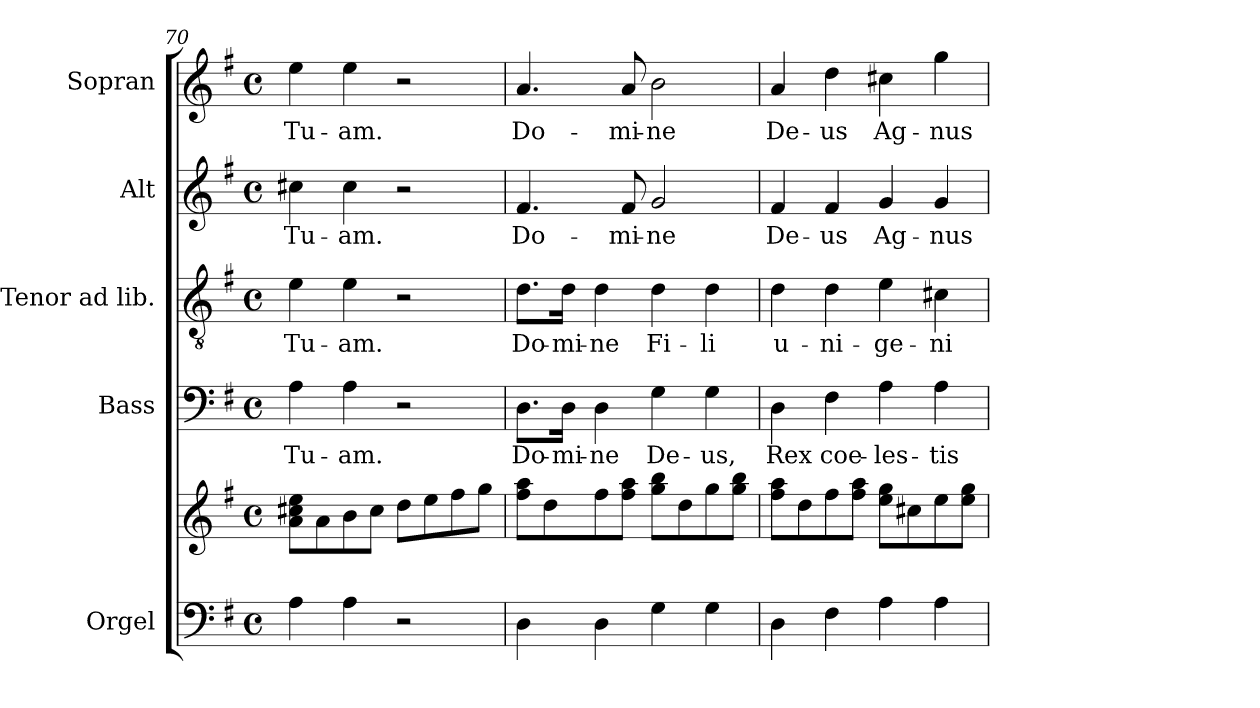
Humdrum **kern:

**kern	**kern	**kern	**text	**kern	**text	**kern	**text	**kern	**text
*part5	*part5	*part4	*part4	*part3	*part3	*part2	*part2	*part1	*part1
*staff6	*staff5	*staff4	*staff4	*staff3	*staff3	*staff2	*staff2	*staff1	*staff1
*I"Orgel	*	*I"Bass	*	*I"Tenor ad lib.	*	*I"Alt	*	*I"Sopran	*
*I'Org.	*	*I'B.	*	*I'T.	*	*I'A.	*	*I'S.	*
!!LO:PB:g=z
*clefF4	*clefG2	*clefF4	*	*clefGv2	*	*clefG2	*	*clefG2	*
*k[f#]	*k[f#]	*k[f#]	*	*k[f#]	*	*k[f#]	*	*k[f#]	*
*G:	*G:	*G:	*	*G:	*	*G:	*	*G:	*
*M4/4	*M4/4	*M4/4	*	*M4/4	*	*M4/4	*	*M4/4	*
*met(c)	*met(c)	*met(c)	*	*met(c)	*	*met(c)	*	*met(c)	*
=70	=70	=70	=70	=70	=70	=70	=70	=70	=70
!	!	!	!LO:LY:b	!	!LO:LY:b	!	!LO:LY:b	!	!LO:LY:b
4A\	8a\ 8cc#X\ 8ee\L	4A\	Tu-	4e\	Tu-	4cc#X\	Tu-	4ee\	Tu-
.	8a\	.	.	.	.	.	.	.	.
!	!	!	!LO:LY:b	!	!LO:LY:b	!	!LO:LY:b	!	!LO:LY:b
4A\	8b\	4A\	-am.	4e\	-am.	4cc#\	-am.	4ee\	-am.
.	8cc#\J	.	.	.	.	.	.	.	.
2r	8dd\L	2r	.	2r	.	2r	.	2r	.
.	8ee\	.	.	.	.	.	.	.	.
.	8ff#\	.	.	.	.	.	.	.	.
.	8gg\J	.	.	.	.	.	.	.	.
=71	=71	=71	=71	=71	=71	=71	=71	=71	=71
!	!	!	!LO:LY:b	!	!LO:LY:b	!	!LO:LY:b	!	!LO:LY:b
4D\	8ff#\ 8aa\L	8.D\L	Do-	8.d\L	Do-	4.f#/	Do-	4.a/	Do-
.	8dd\	.	.	.	.	.	.	.	.
!	!	!	!LO:LY:b	!	!LO:LY:b	!	!	!	!
.	.	16D\Jk	-mi-	16d\Jk	-mi-	.	.	.	.
!	!	!	!LO:LY:b	!	!LO:LY:b	!	!	!	!
4D\	8ff#\	4D\	-ne	4d\	-ne	.	.	.	.
!	!	!	!	!	!	!	!LO:LY:b	!	!LO:LY:b
.	8ff#\ 8aa\J	.	.	.	.	8f#/	-mi-	8a/	-mi-
!	!	!	!LO:LY:b	!	!LO:LY:b	!	!LO:LY:b	!	!LO:LY:b
4G\	8gg\ 8bb\L	4G\	De-	4d\	Fi-	2g/	-ne	2b\	-ne
.	8dd\	.	.	.	.	.	.	.	.
!	!	!	!LO:LY:b	!	!LO:LY:b	!	!	!	!
4G\	8gg\	4G\	-us,	4d\	-li	.	.	.	.
.	8gg\ 8bb\J	.	.	.	.	.	.	.	.
=72	=72	=72	=72	=72	=72	=72	=72	=72	=72
!	!	!	!LO:LY:b	!	!LO:LY:b	!	!LO:LY:b	!	!LO:LY:b
4D\	8ff#\ 8aa\L	4D\	Rex	4d\	u-	4f#/	De-	4a/	De-
.	8dd\	.	.	.	.	.	.	.	.
!	!	!	!LO:LY:b	!	!LO:LY:b	!	!LO:LY:b	!	!LO:LY:b
4F#\	8ff#\	4F#\	coe-	4d\	-ni-	4f#/	-us	4dd\	-us
.	8ff#\ 8aa\J	.	.	.	.	.	.	.	.
!	!	!	!LO:LY:b	!	!LO:LY:b	!	!LO:LY:b	!	!LO:LY:b
4A\	8ee\ 8gg\L	4A\	-les-	4e\	-ge-	4g/	Ag-	4cc#X\	Ag-
.	8cc#X\	.	.	.	.	.	.	.	.
!	!	!	!LO:LY:b	!	!LO:LY:b	!	!LO:LY:b	!	!LO:LY:b
4A\	8ee\	4A\	-tis	4c#X\	-ni-	4g/	-nus	4gg\	-nus
.	8ee\ 8gg\J	.	.	.	.	.	.	.	.
=	=	=	=	=	=	=	=	=	=
*-	*-	*-	*-	*-	*-	*-	*-	*-	*-
